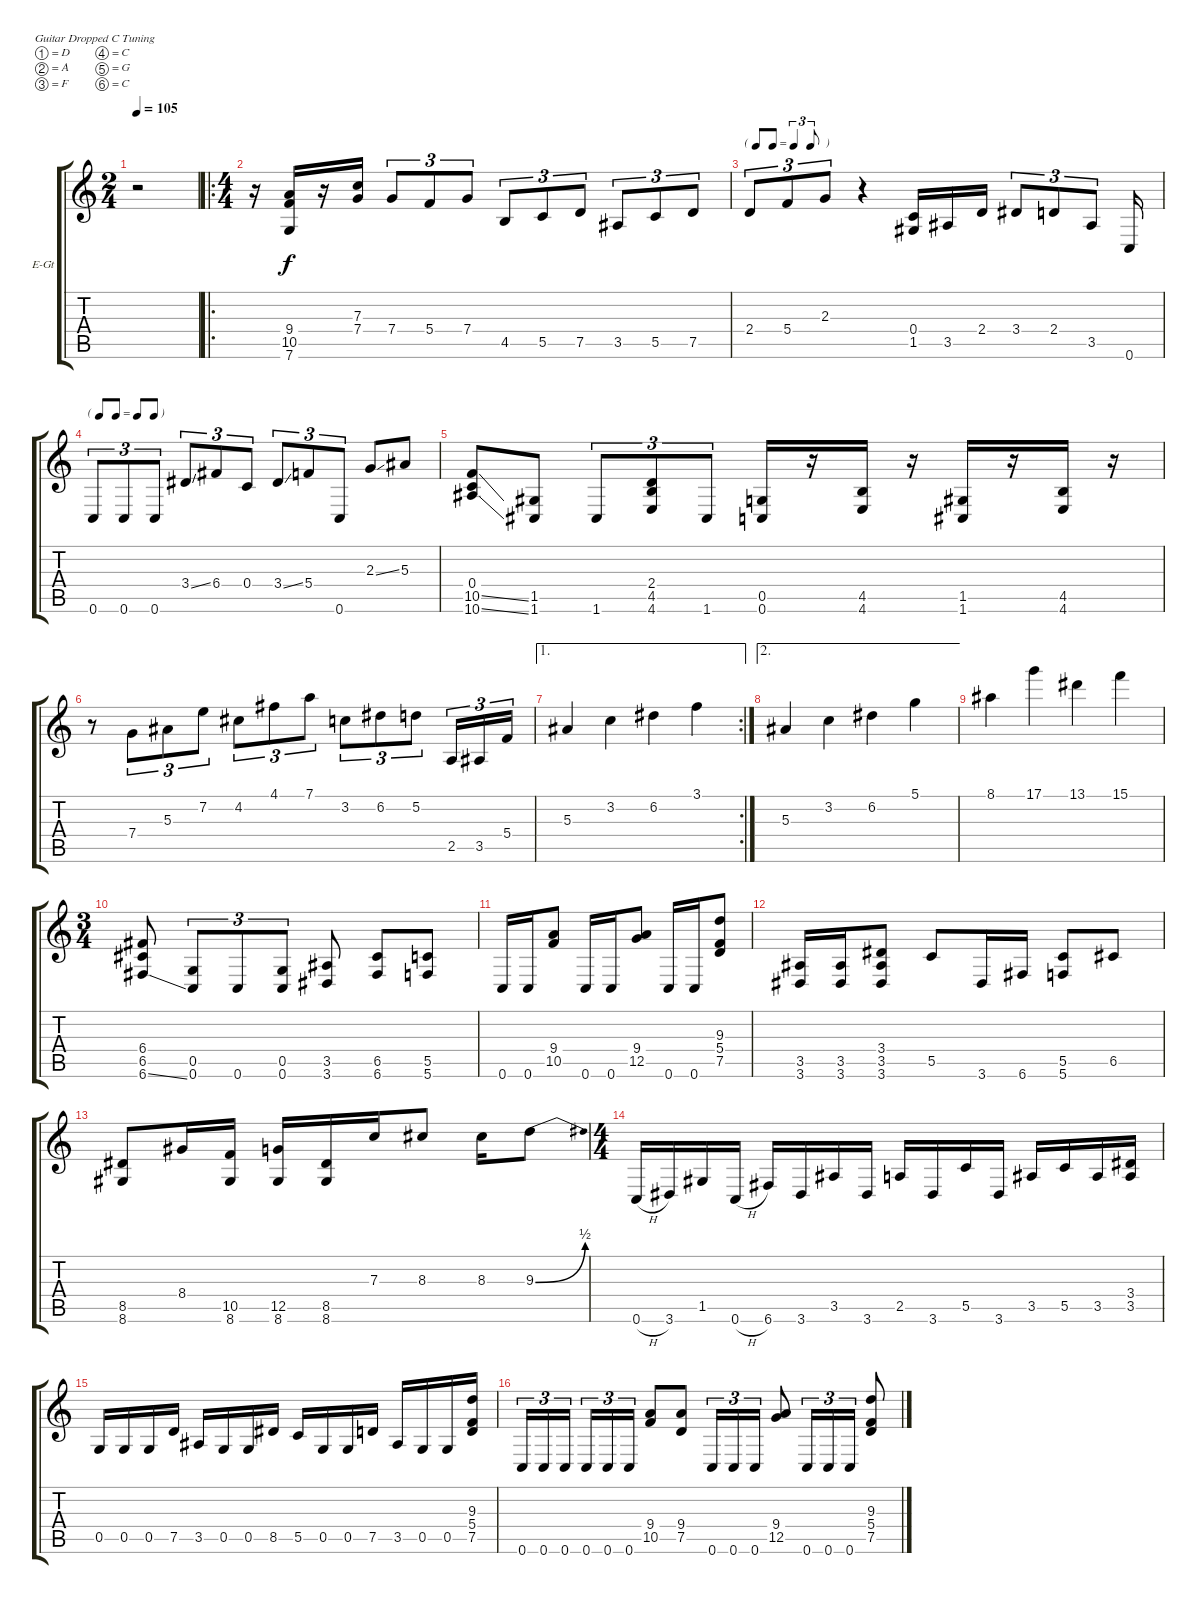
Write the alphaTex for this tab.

\bracketExtendMode groupsimilarinstruments
\firstSystemTrackNameOrientation horizontal
\otherSystemsTrackNameOrientation horizontal
\track ("Jordan " "E-Gt") {instrument distortionguitar}
\staff {score tabs}
\tuning (D4 A3 F3 C3 G2 C2)
\ts (2 4)
\beaming (8 2 2 2 2)
\tempo 105
\clef g2
\ks c
r.2{dy f instrument distortionguitar} |
\ro
\ts (4 4)
\beaming (8 2 2 2 2)
r.16 (9.4 10.5 7.6).16 r.16 (7.3 7.4).16 7.4.8{tu (3 2)} 5.4.8{tu (3 2)} 7.4.8{tu (3 2)} 4.5.8{tu (3 2)} 5.5.8{tu (3 2)} 7.5.8{tu (3 2)} 3.5.8{tu (3 2)} 5.5.8{tu (3 2)} 7.5.8{tu (3 2)} |
\tf triplet8th
2.4.8{tu (3 2)} 5.4.8{tu (3 2)} 2.3.8{tu (3 2)} r.4 (0.4 1.5).16 3.5.16 2.4.16 3.4.8{tu (3 2)} 2.4.8{tu (3 2)} 3.5.8{tu (3 2)} 0.6.16 |
\tf none
0.6.8{tu (3 2)} 0.6.8{tu (3 2)} 0.6.8{tu (3 2)} 3.4{ss}.8{tu (3 2)} 6.4.8{tu (3 2)} 0.4.8{tu (3 2)} 3.4{ss}.8{tu (3 2)} 5.4.8{tu (3 2)} 0.6.8{tu (3 2)} 2.3{ss}.8 5.3.8 |
(0.4 10.5{ss} 10.6{ss}).8 (1.5 1.6).8 1.6.8{tu (3 2)} (2.4 4.5 4.6).8{tu (3 2)} 1.6.8{tu (3 2)} (0.5 0.6).16 r.16 (4.5 4.6).16 r.16 (1.5 1.6).16 r.16 (4.5 4.6).16 r.16 |
r.8 7.4.8{tu (3 2)} 5.3.8{tu (3 2)} 7.2.8{tu (3 2)} 4.2.8{tu (3 2)} 4.1.8{tu (3 2)} 7.1.8{tu (3 2)} 3.2.8{tu (3 2)} 6.2.8{tu (3 2)} 5.2.8{tu (3 2)} 2.5.16{tu (3 2)} 3.5.16{tu (3 2)} 5.4.16{tu (3 2)} |
\ae 1
\rc 2
5.3.4 3.2.4 6.2.4 3.1.4 |
\ae 2
5.3.4 3.2.4 6.2.4 5.1.4 |
8.1.4 17.1.4 13.1.4 15.1.4 |
\ts (3 4)
\beaming (8 2 2 2 2)
(6.4 6.5 6.6{ss}).8 (0.5 0.6).8{tu (3 2)} 0.6.8{tu (3 2)} (0.5 0.6).8{tu (3 2)} (3.5 3.6).8 (6.5 6.6).8 (5.5 5.6).8 |
0.6.16 0.6.16 (9.4 10.5).8 0.6.16 0.6.16 (9.4 12.5).8 0.6.16 0.6.16 (9.3 5.4 7.5).8 |
(3.5 3.6).16 (3.5 3.6).16 (3.4 3.5 3.6).8 5.5.8 3.6.16 6.6.16 (5.5 5.6).8 6.5.8 |
(8.5 8.6).8 8.4.16 (10.5 8.6).16 (12.5 8.6).16 (8.5 8.6).16 7.3.16 8.3.8 8.3.16 9.3{be (bend 0 0 60 2)}.8 |
\ts (4 4)
\beaming (8 2 2 2 2)
0.6{h}.16 3.6.16 1.5.16 0.6{h}.16 6.6.16 3.6.16 3.5.16 3.6.16 2.5.16 3.6.16 5.5.16 3.6.16 3.5.16 5.5.16 3.5.16 (3.4 3.5).16 |
0.5.16 0.5.16 0.5.16 7.5.16 3.5.16 0.5.16 0.5.16 8.5.16 5.5.16 0.5.16 0.5.16 7.5.16 3.5.16 0.5.16 0.5.16 (9.3 5.4 7.5).16 |
0.6.16{tu (3 2)} 0.6.16{tu (3 2)} 0.6.16{tu (3 2)} 0.6.16{tu (3 2)} 0.6.16{tu (3 2)} 0.6.16{tu (3 2)} (9.4 10.5).8 (9.4 7.5).8 0.6.16{tu (3 2)} 0.6.16{tu (3 2)} 0.6.16{tu (3 2)} (9.4 12.5).8 0.6.16{tu (3 2)} 0.6.16{tu (3 2)} 0.6.16{tu (3 2)} (9.3 5.4 7.5).8
